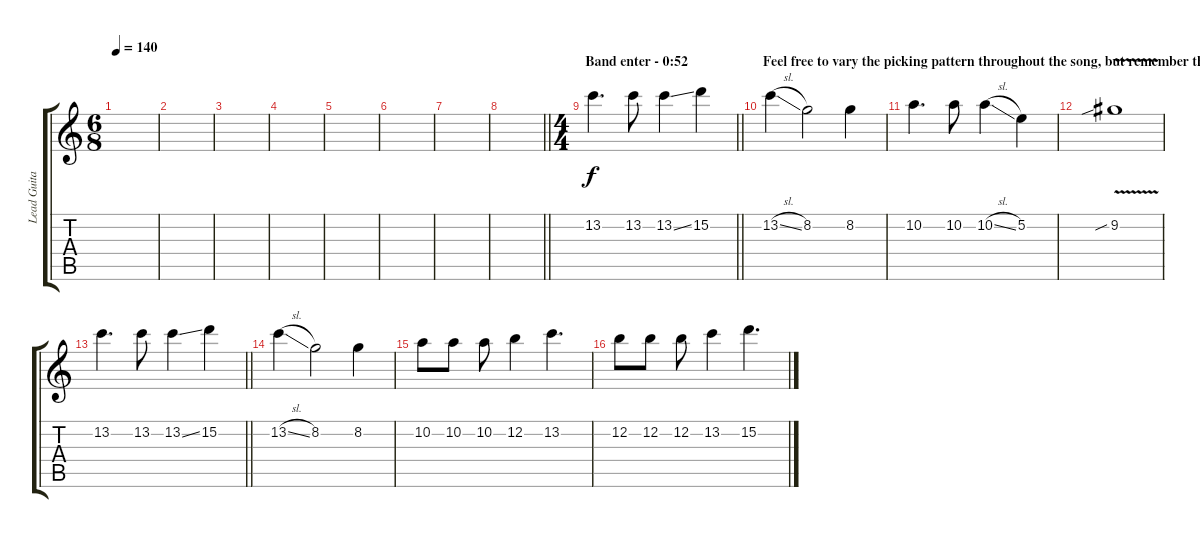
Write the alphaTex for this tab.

\track ("Lead Guitar 1" "Lead Guita") {instrument distortionguitar}
\staff {score tabs}
\tuning (E4 B3 G3 D3 A2 E2) {hide}
\ts (6 8)
\tempo 140
\clef g2
\ks c
|
|
|
|
|
|
|
\barLineRight lightlight
|
\ts (4 4)
\section ("" "Band enter - 0:52")
\barLineRight lightlight
13.2.4{d} 13.2.8 13.2{ss}.4 15.2.4 |
\section ("" "Feel free to vary the picking pattern throughout the song, but remember the root note changes.")
13.2{sl}.4 8.2.2 8.2.4 |
10.2.4{d} 10.2.8 10.2{sl}.4 5.2.4 |
9.2{v sib}.1 |
\barLineRight lightlight
13.2.4{d} 13.2.8 13.2{ss}.4 15.2.4 |
13.2{sl}.4 8.2.2 8.2.4 |
10.2.8 10.2.8 10.2.8 12.2.4 13.2.4{d} |
12.2.8 12.2.8 12.2.8 13.2.4 15.2.4{d}
